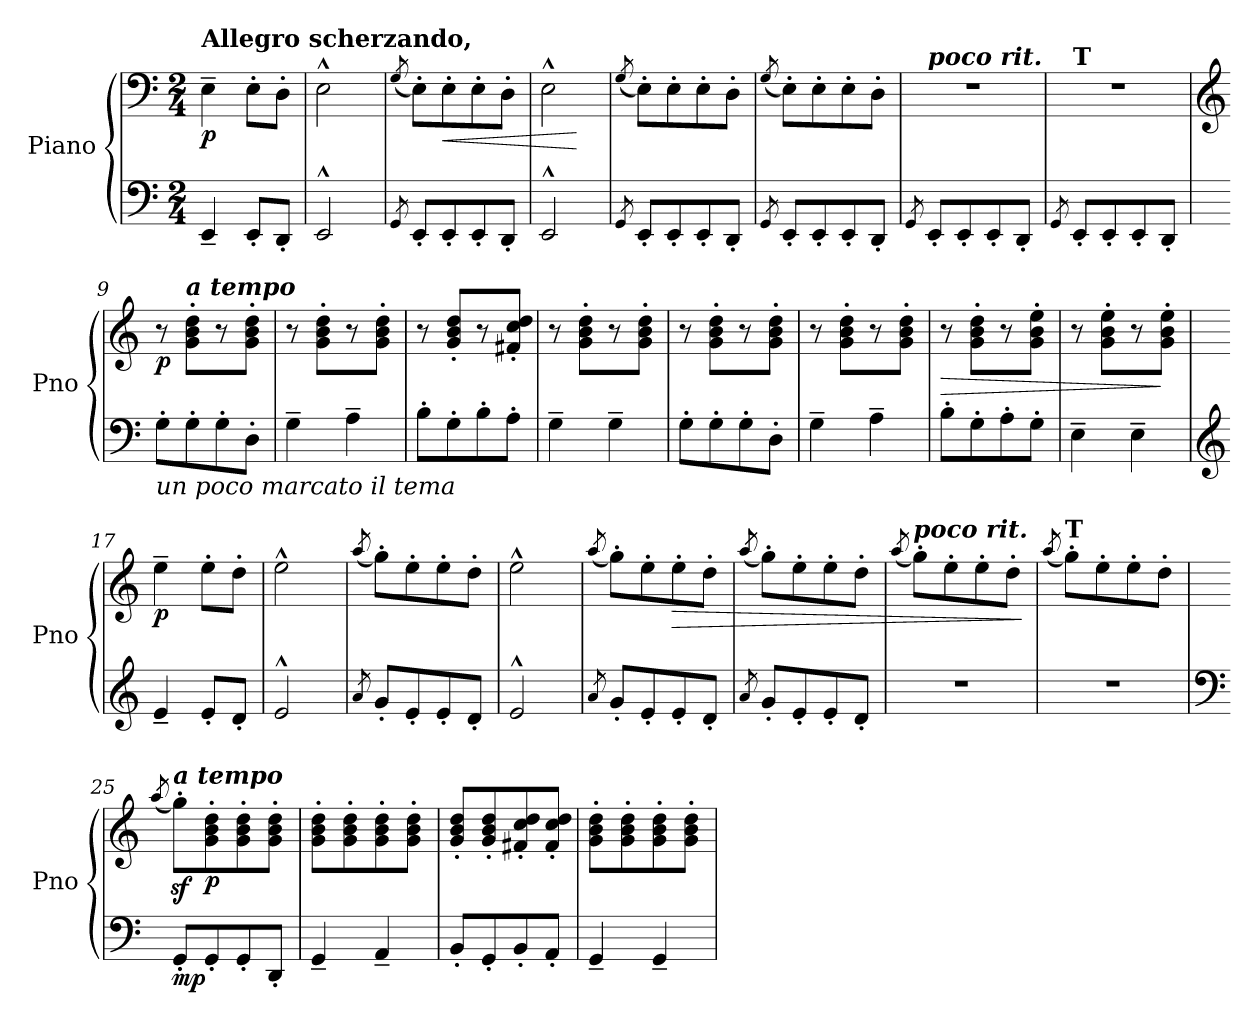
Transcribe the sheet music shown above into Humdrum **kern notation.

**kern	**kern	**dynam
*part1	*part1	*part1
*staff2	*staff1	*staff1/2
*I"Piano	*	*
*I'Pno	*	*
*clefF4	*clefF4	*
*k[]	*k[]	*
*M2/4	*M2/4	*
*MM138	*MM138	*
=1	=1	=1
!	!LO:TX:a:B:t=Allegro scherzando,	!
!	!	!LO:DY:b
4EE~/	4E~\	p
8EE'/L	8E'\L	.
8DD'/J	8D'\J	.
=2	=2	=2
2EE^^/	2E^^\	.
=3	=3	=3
8qGG/	(<8qG/	.
8EE'/L	8E'\L)	.
!	!	!LO:HP:b
8EE'/	8E'\	<
8EE'/	8E'\	.
8DD'/J	8D'\J	.
=4	=4	=4
2EE^^/	2E^^\	.
.	.	[
=5	=5	=5
8qGG/	(<8qG/	.
8EE'/L	8E'\L)	.
8EE'/	8E'\	.
8EE'/	8E'\	.
8DD'/J	8D'\J	.
=6	=6	=6
8qGG/	(<8qG/	.
8EE'/L	8E'\L)	.
8EE'/	8E'\	.
8EE'/	8E'\	.
8DD'/J	8D'\J	.
!!LO:LB:g=z
=7	=7	=7
8qGG/	.	.
!	!LO:TX:a:Bi:t=poco rit.	!
8EE'/L	2r	.
8EE'/	.	.
8EE'/	.	.
8DD'/J	.	.
=8	=8	=8
8qGG/	.	.
!	!LO:TX:a:B:t=T	!
8EE'/L	2r	.
8EE'/	.	.
8EE'/	.	.
8DD'/J	.	.
=9	=9	=9
*	*clefG2	*
!LO:TX:b:i:t=un poco marcato il tema	!	!
!	!	!LO:DY:b
8G'\L	8r	p
!	!LO:TX:a:Bi:t=a tempo	!
8G'\	8g\' 8b\' 8dd\'L	.
8G'\	8r	.
8D'\J	8g\' 8b\' 8dd\'J	.
=10	=10	=10
4G~\	8r	.
.	8g\' 8b\' 8dd\'L	.
4A~\	8r	.
.	8g\' 8b\' 8dd\'J	.
=11	=11	=11
8B'\L	8r	.
8G'\	8g/' 8b/' 8dd/'L	.
8B'\	8r	.
8A'\J	8f#X/' 8cc/' 8dd/'J	.
=12	=12	=12
4G~\	8r	.
.	8g\' 8b\' 8dd\'L	.
4G~\	8r	.
.	8g\' 8b\' 8dd\'J	.
!!LO:LB:g=z
=13	=13	=13
8G'\L	8r	.
8G'\	8g\' 8b\' 8dd\'L	.
8G'\	8r	.
8D'\J	8g\' 8b\' 8dd\'J	.
=14	=14	=14
4G~\	8r	.
.	8g\' 8b\' 8dd\'L	.
4A~\	8r	.
.	8g\' 8b\' 8dd\'J	.
=15	=15	=15
!	!	!LO:HP:b
8B'\L	8r	>
8G'\	8g\' 8b\' 8dd\'L	.
8A'\	8r	.
8G'\J	8g\' 8b\' 8ee\'J	.
=16	=16	=16
4E~\	8r	.
.	8g\' 8b\' 8ee\'L	.
4E~\	8r	.
.	8g\' 8b\' 8ee\'J	]
=17	=17	=17
*clefG2	*	*
!	!	!LO:DY:b
4e~/	4ee~\	p
8e'/L	8ee'\L	.
8d'/J	8dd'\J	.
=18	=18	=18
2e^^/	2ee^^\	.
!!LO:LB:g=z
=19	=19	=19
8qa/	(<8qaa/	.
8g'/L	8gg'\L)	.
8e'/	8ee'\	.
8e'/	8ee'\	.
8d'/J	8dd'\J	.
=20	=20	=20
2e^^/	2ee^^\	.
=21	=21	=21
8qa/	(<8qaa/	.
8g'/L	8gg'\L)	.
8e'/	8ee'\	.
!	!	!LO:HP:b
8e'/	8ee'\	>
8d'/J	8dd'\J	.
=22	=22	=22
8qa/	(<8qaa/	.
8g'/L	8gg'\L)	.
8e'/	8ee'\	.
8e'/	8ee'\	.
8d'/J	8dd'\J	.
=23	=23	=23
.	(<8qaa/	.
!	!LO:TX:a:Bi:t=poco rit.	!
2r	8gg'\L)	.
.	8ee'\	.
.	8ee'\	.
.	8dd'\J	.
.	.	]
=24	=24	=24
.	(<8qaa/	.
!	!LO:TX:a:B:t=T	!
2r	8gg'\L)	.
.	8ee'\	.
.	8ee'\	.
.	8dd'\J	.
!!LO:PB:g=z
=25	=25	=25
*clefF4	*	*
.	(<8qaa/	.
!	!LO:TX:a:Bi:t=a tempo	!
!	!	!LO:DY:b=2
8GG'/L	8ggz<'\L)	mp
!	!	!LO:DY:b
8GG'/	8g\' 8b\' 8dd\'	p
8GG'/	8g\' 8b\' 8dd\'	.
8DD'/J	8g\' 8b\' 8dd\'J	.
=26	=26	=26
4GG~/	8g\' 8b\' 8dd\'L	.
.	8g\' 8b\' 8dd\'	.
4AA~/	8g\' 8b\' 8dd\'	.
.	8g\' 8b\' 8dd\'J	.
=27	=27	=27
8BB'/L	8g/' 8b/' 8dd/'L	.
8GG'/	8g/' 8b/' 8dd/'	.
8BB'/	8f#X/' 8cc/' 8dd/'	.
8AA'/J	8f#/' 8cc/' 8dd/'J	.
=28	=28	=28
4GG~/	8g\' 8b\' 8dd\'L	.
.	8g\' 8b\' 8dd\'	.
4GG~/	8g\' 8b\' 8dd\'	.
.	8g\' 8b\' 8dd\'J	.
=	=	=
*-	*-	*-
